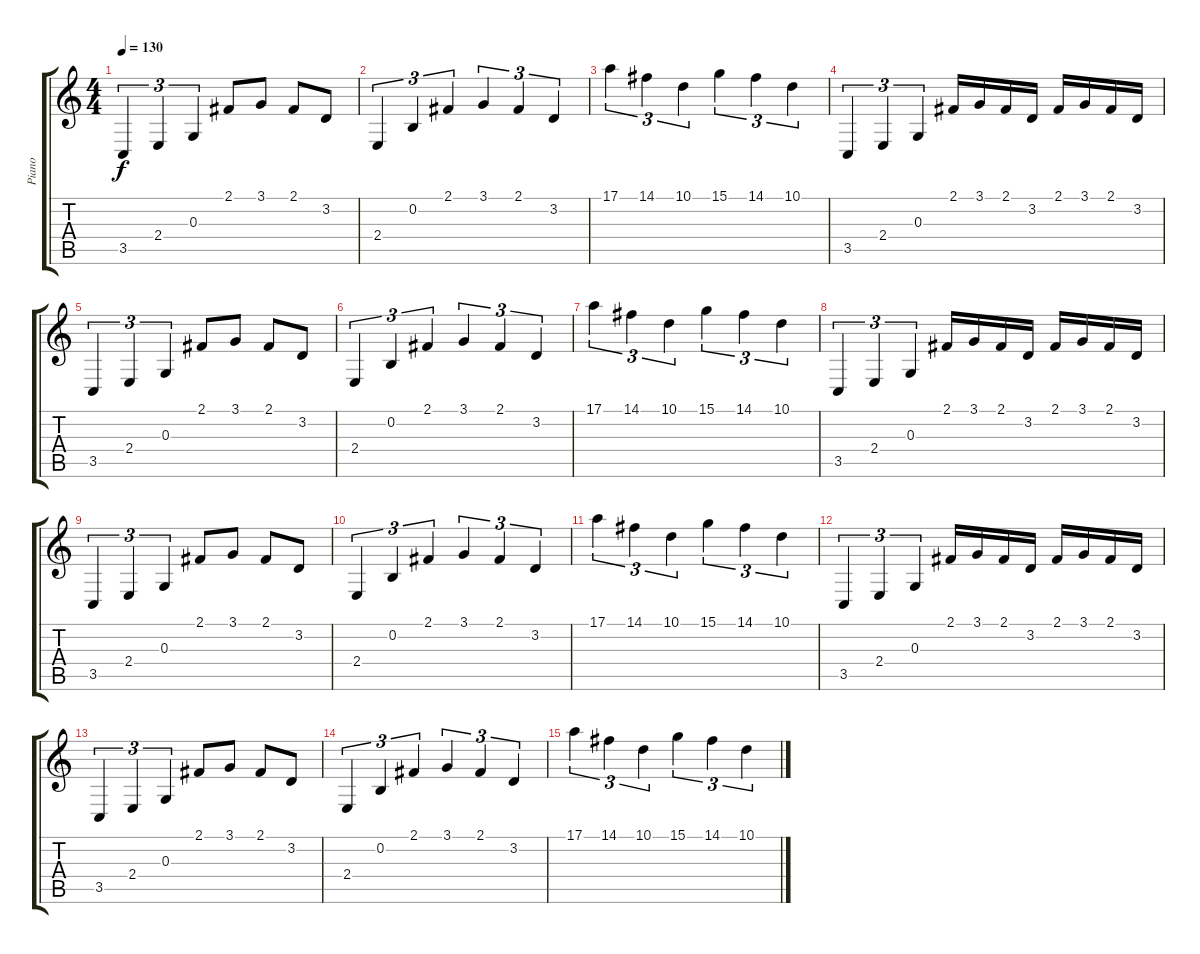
\track ("Piano" "Piano") {instrument brightacousticpiano}
\staff {score tabs}
\tuning (E4 B3 G3 D3 A2 E2) {hide}
\ts (4 4)
\tempo 130
\clef g2
\ks c
3.5.4{tu (3 2) dy f} 2.4.4{tu (3 2)} 0.3.4{tu (3 2)} 2.1.8 3.1.8 2.1.8 3.2.8 |
2.4.4{tu (3 2)} 0.2.4{tu (3 2)} 2.1.4{tu (3 2)} 3.1.4{tu (3 2)} 2.1.4{tu (3 2)} 3.2.4{tu (3 2)} |
17.1.4{tu (3 2)} 14.1.4{tu (3 2)} 10.1.4{tu (3 2)} 15.1.4{tu (3 2)} 14.1.4{tu (3 2)} 10.1.4{tu (3 2)} |
3.5.4{tu (3 2)} 2.4.4{tu (3 2)} 0.3.4{tu (3 2)} 2.1.16 3.1.16 2.1.16 3.2.16 2.1.16 3.1.16 2.1.16 3.2.16 |
3.5.4{tu (3 2)} 2.4.4{tu (3 2)} 0.3.4{tu (3 2)} 2.1.8 3.1.8 2.1.8 3.2.8 |
2.4.4{tu (3 2)} 0.2.4{tu (3 2)} 2.1.4{tu (3 2)} 3.1.4{tu (3 2)} 2.1.4{tu (3 2)} 3.2.4{tu (3 2)} |
17.1.4{tu (3 2)} 14.1.4{tu (3 2)} 10.1.4{tu (3 2)} 15.1.4{tu (3 2)} 14.1.4{tu (3 2)} 10.1.4{tu (3 2)} |
3.5.4{tu (3 2)} 2.4.4{tu (3 2)} 0.3.4{tu (3 2)} 2.1.16 3.1.16 2.1.16 3.2.16 2.1.16 3.1.16 2.1.16 3.2.16 |
3.5.4{tu (3 2)} 2.4.4{tu (3 2)} 0.3.4{tu (3 2)} 2.1.8 3.1.8 2.1.8 3.2.8 |
2.4.4{tu (3 2)} 0.2.4{tu (3 2)} 2.1.4{tu (3 2)} 3.1.4{tu (3 2)} 2.1.4{tu (3 2)} 3.2.4{tu (3 2)} |
17.1.4{tu (3 2)} 14.1.4{tu (3 2)} 10.1.4{tu (3 2)} 15.1.4{tu (3 2)} 14.1.4{tu (3 2)} 10.1.4{tu (3 2)} |
3.5.4{tu (3 2)} 2.4.4{tu (3 2)} 0.3.4{tu (3 2)} 2.1.16 3.1.16 2.1.16 3.2.16 2.1.16 3.1.16 2.1.16 3.2.16 |
3.5.4{tu (3 2)} 2.4.4{tu (3 2)} 0.3.4{tu (3 2)} 2.1.8 3.1.8 2.1.8 3.2.8 |
2.4.4{tu (3 2)} 0.2.4{tu (3 2)} 2.1.4{tu (3 2)} 3.1.4{tu (3 2)} 2.1.4{tu (3 2)} 3.2.4{tu (3 2)} |
17.1.4{tu (3 2)} 14.1.4{tu (3 2)} 10.1.4{tu (3 2)} 15.1.4{tu (3 2)} 14.1.4{tu (3 2)} 10.1.4{tu (3 2)}
